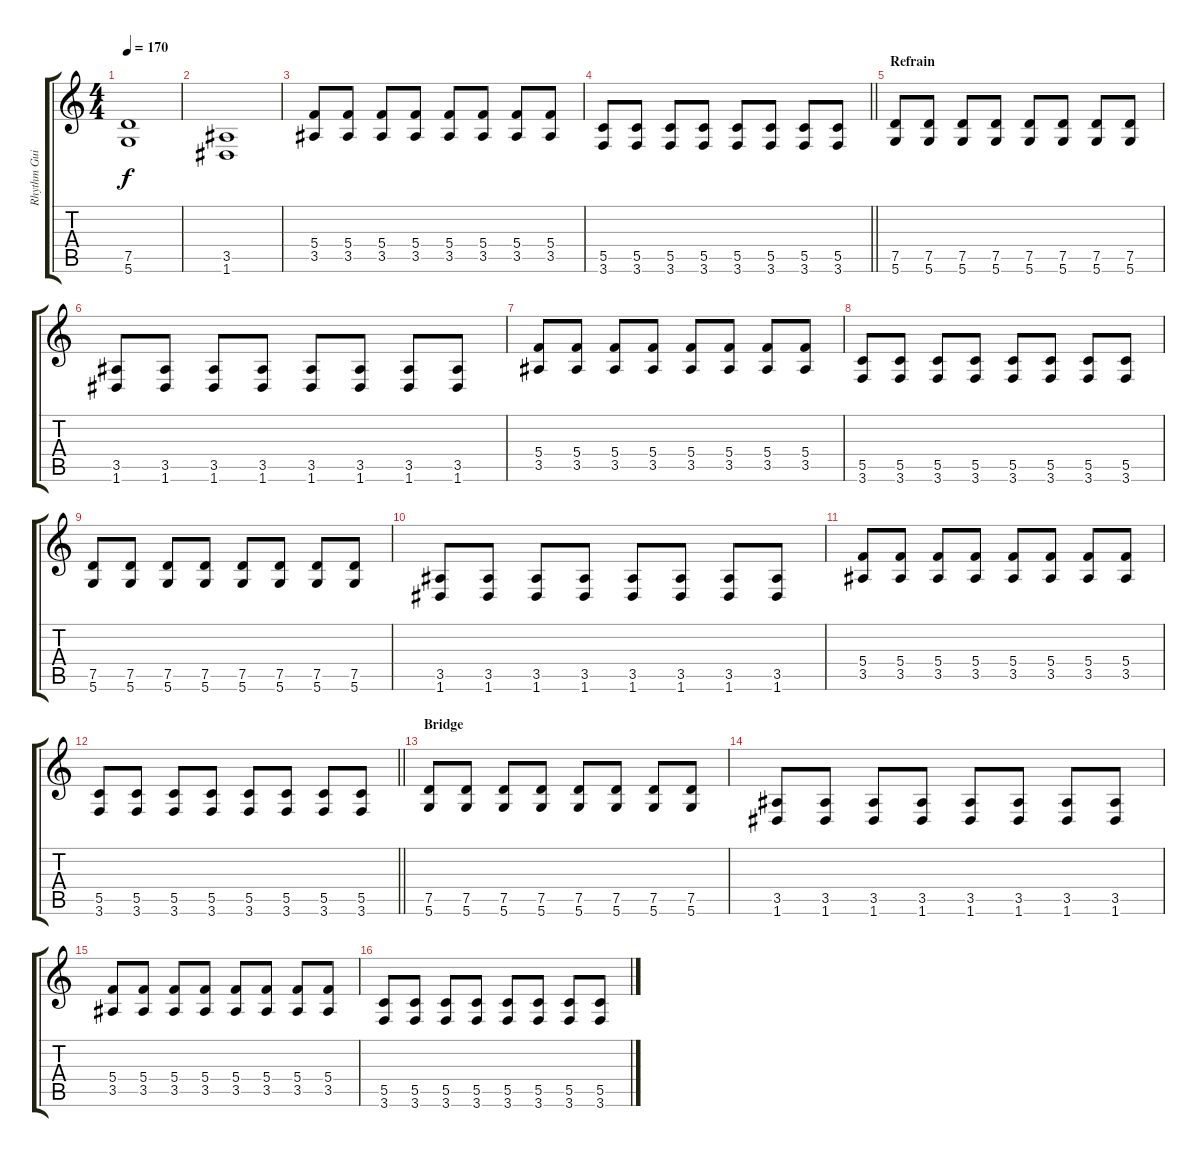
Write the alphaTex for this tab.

\track ("Rhythm Guitar" "Rhythm Gui") {instrument distortionguitar}
\staff {score tabs}
\tuning (D4 A3 F3 C3 G2 D2) {hide}
\ts (4 4)
\tempo 170
\clef g2
\ks c
(7.5 5.6).1{dy f} |
(3.5 1.6).1 |
(5.4 3.5).8 (5.4 3.5).8 (5.4 3.5).8 (5.4 3.5).8 (5.4 3.5).8 (5.4 3.5).8 (5.4 3.5).8 (5.4 3.5).8 |
\barLineRight lightlight
(5.5 3.6).8 (5.5 3.6).8 (5.5 3.6).8 (5.5 3.6).8 (5.5 3.6).8 (5.5 3.6).8 (5.5 3.6).8 (5.5 3.6).8 |
\section ("" "Refrain")
(7.5 5.6).8 (7.5 5.6).8 (7.5 5.6).8 (7.5 5.6).8 (7.5 5.6).8 (7.5 5.6).8 (7.5 5.6).8 (7.5 5.6).8 |
(3.5 1.6).8 (3.5 1.6).8 (3.5 1.6).8 (3.5 1.6).8 (3.5 1.6).8 (3.5 1.6).8 (3.5 1.6).8 (3.5 1.6).8 |
(5.4 3.5).8 (5.4 3.5).8 (5.4 3.5).8 (5.4 3.5).8 (5.4 3.5).8 (5.4 3.5).8 (5.4 3.5).8 (5.4 3.5).8 |
(5.5 3.6).8 (5.5 3.6).8 (5.5 3.6).8 (5.5 3.6).8 (5.5 3.6).8 (5.5 3.6).8 (5.5 3.6).8 (5.5 3.6).8 |
(7.5 5.6).8 (7.5 5.6).8 (7.5 5.6).8 (7.5 5.6).8 (7.5 5.6).8 (7.5 5.6).8 (7.5 5.6).8 (7.5 5.6).8 |
(3.5 1.6).8 (3.5 1.6).8 (3.5 1.6).8 (3.5 1.6).8 (3.5 1.6).8 (3.5 1.6).8 (3.5 1.6).8 (3.5 1.6).8 |
(5.4 3.5).8 (5.4 3.5).8 (5.4 3.5).8 (5.4 3.5).8 (5.4 3.5).8 (5.4 3.5).8 (5.4 3.5).8 (5.4 3.5).8 |
\barLineRight lightlight
(5.5 3.6).8 (5.5 3.6).8 (5.5 3.6).8 (5.5 3.6).8 (5.5 3.6).8 (5.5 3.6).8 (5.5 3.6).8 (5.5 3.6).8 |
\section ("" "Bridge")
(7.5 5.6).8 (7.5 5.6).8 (7.5 5.6).8 (7.5 5.6).8 (7.5 5.6).8 (7.5 5.6).8 (7.5 5.6).8 (7.5 5.6).8 |
(3.5 1.6).8 (3.5 1.6).8 (3.5 1.6).8 (3.5 1.6).8 (3.5 1.6).8 (3.5 1.6).8 (3.5 1.6).8 (3.5 1.6).8 |
(5.4 3.5).8 (5.4 3.5).8 (5.4 3.5).8 (5.4 3.5).8 (5.4 3.5).8 (5.4 3.5).8 (5.4 3.5).8 (5.4 3.5).8 |
(5.5 3.6).8 (5.5 3.6).8 (5.5 3.6).8 (5.5 3.6).8 (5.5 3.6).8 (5.5 3.6).8 (5.5 3.6).8 (5.5 3.6).8
